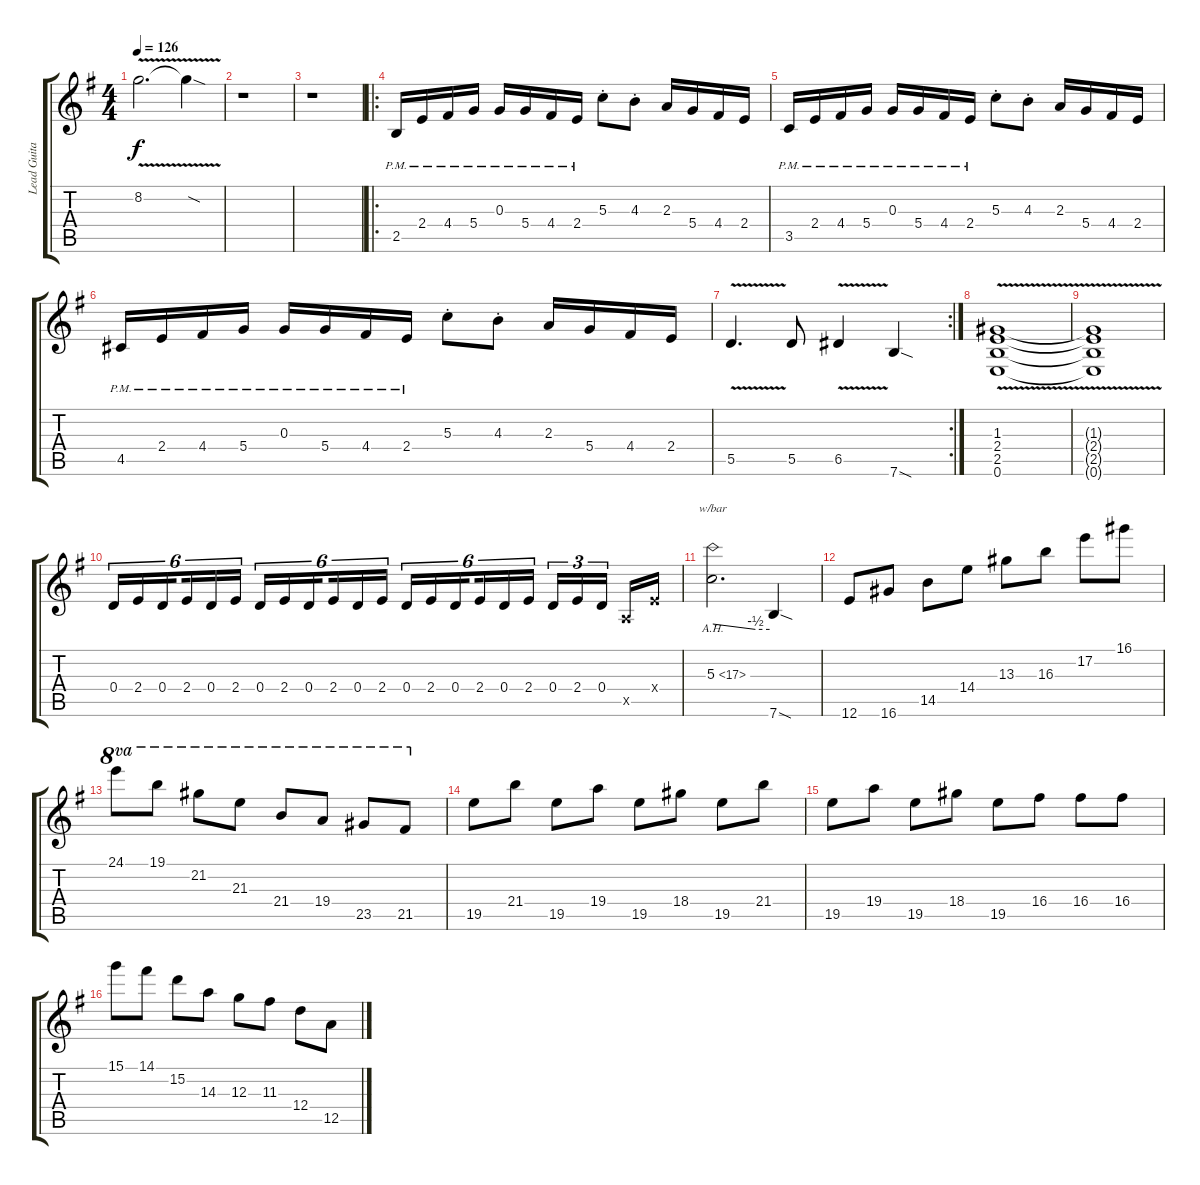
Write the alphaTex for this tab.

\track ("Lead Guitar 1" "Lead Guita") {instrument distortionguitar}
\staff {score tabs}
\tuning (E4 B3 G3 D3 A2 E2) {hide}
\ts (4 4)
\tempo 126
\clef g2
\ks g
8.2{v t}.2{d dy f} 8.2{sod t}.4 |
r.1 |
r.1 |
\ro
2.5{pm}.16 2.4{pm}.16 4.4{pm}.16 5.4{pm}.16 0.3{pm}.16 5.4{pm}.16 4.4{pm}.16 2.4{pm}.16 5.3{st}.8 4.3{st}.8 2.3.16 5.4.16 4.4.16 2.4.16 |
3.5{pm}.16 2.4{pm}.16 4.4{pm}.16 5.4{pm}.16 0.3{pm}.16 5.4{pm}.16 4.4{pm}.16 2.4{pm}.16 5.3{st}.8 4.3{st}.8 2.3.16 5.4.16 4.4.16 2.4.16 |
4.5{pm}.16 2.4{pm}.16 4.4{pm}.16 5.4{pm}.16 0.3{pm}.16 5.4{pm}.16 4.4{pm}.16 2.4{pm}.16 5.3{st}.8 4.3{st}.8 2.3.16 5.4.16 4.4.16 2.4.16 |
\rc 2
5.5{v}.4{d} 5.5.8 6.5{v}.4 7.6{sod}.4 |
(1.3{v} 2.4{v} 2.5{v} 0.6{v}).1 |
(1.3{v t} 2.4{v t} 2.5{v t} 0.6{v t}).1 |
0.4.16{tu (6 4)} 2.4.16{tu (6 4)} 0.4.16{tu (6 4) beam splitsecondary} 2.4.16{tu (6 4)} 0.4.16{tu (6 4)} 2.4.16{tu (6 4)} 0.4.16{tu (6 4)} 2.4.16{tu (6 4)} 0.4.16{tu (6 4) beam splitsecondary} 2.4.16{tu (6 4)} 0.4.16{tu (6 4)} 2.4.16{tu (6 4)} 0.4.16{tu (6 4)} 2.4.16{tu (6 4)} 0.4.16{tu (6 4) beam splitsecondary} 2.4.16{tu (6 4)} 0.4.16{tu (6 4)} 2.4.16{tu (6 4)} 0.4.16{tu (3 2)} 2.4.16{tu (3 2)} 0.4.16{tu (3 2) beam splitsecondary} 0.5{x}.16 2.4{x}.16 |
5.3{ah 12}.2{d tbe (custom default 0 0 45 -2 60 -2)} 7.6{sod}.4 |
12.6.8 16.6.8 14.5.8 14.4.8 13.3.8 16.3.8 17.2.8 16.1.8 |
24.1.8{ot 8va} 19.1.8{ot 8va} 21.2.8{ot 8va} 21.3.8{ot 8va} 21.4.8{ot 8va} 19.4.8{ot 8va} 23.5.8{ot 8va} 21.5.8{ot 8va} |
19.5.8 21.4.8 19.5.8 19.4.8 19.5.8 18.4.8 19.5.8 21.4.8 |
19.5.8 19.4.8 19.5.8 18.4.8 19.5.8 16.4.8 16.4.8 16.4.8 |
15.1.8 14.1.8 15.2.8 14.3.8 12.3.8 11.3.8 12.4.8 12.5.8
